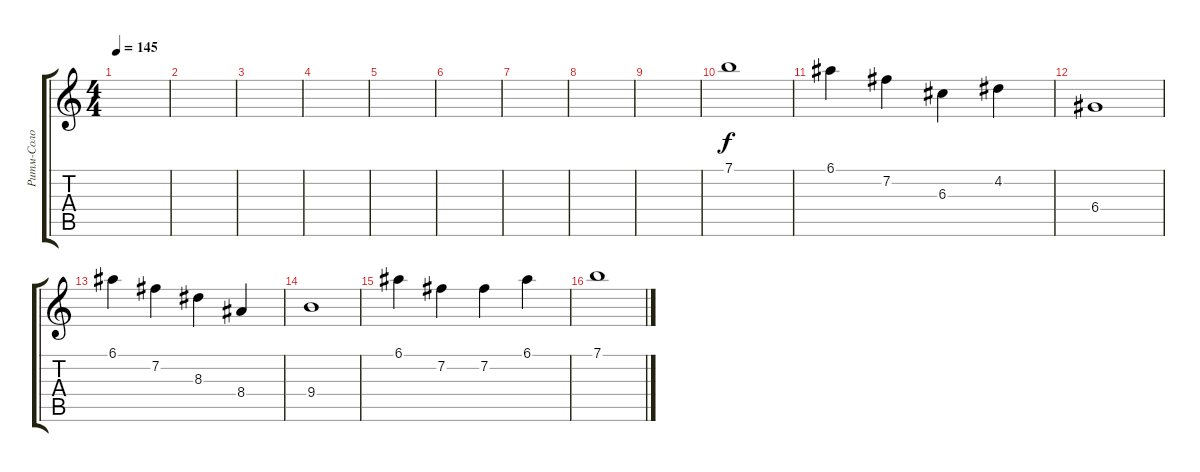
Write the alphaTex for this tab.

\track ("Ритм-Соло" "Ритм-Соло") {instrument distortionguitar}
\staff {score tabs}
\tuning (E4 B3 G3 D3 A2 E2) {hide}
\ts (4 4)
\tempo 145
\clef g2
\ks c
|
|
|
|
|
|
|
|
|
7.1.1 |
6.1.4 7.2.4 6.3.4 4.2.4 |
6.4.1 |
6.1.4 7.2.4 8.3.4 8.4.4 |
9.4.1 |
6.1.4 7.2.4 7.2.4 6.1.4 |
7.1.1
